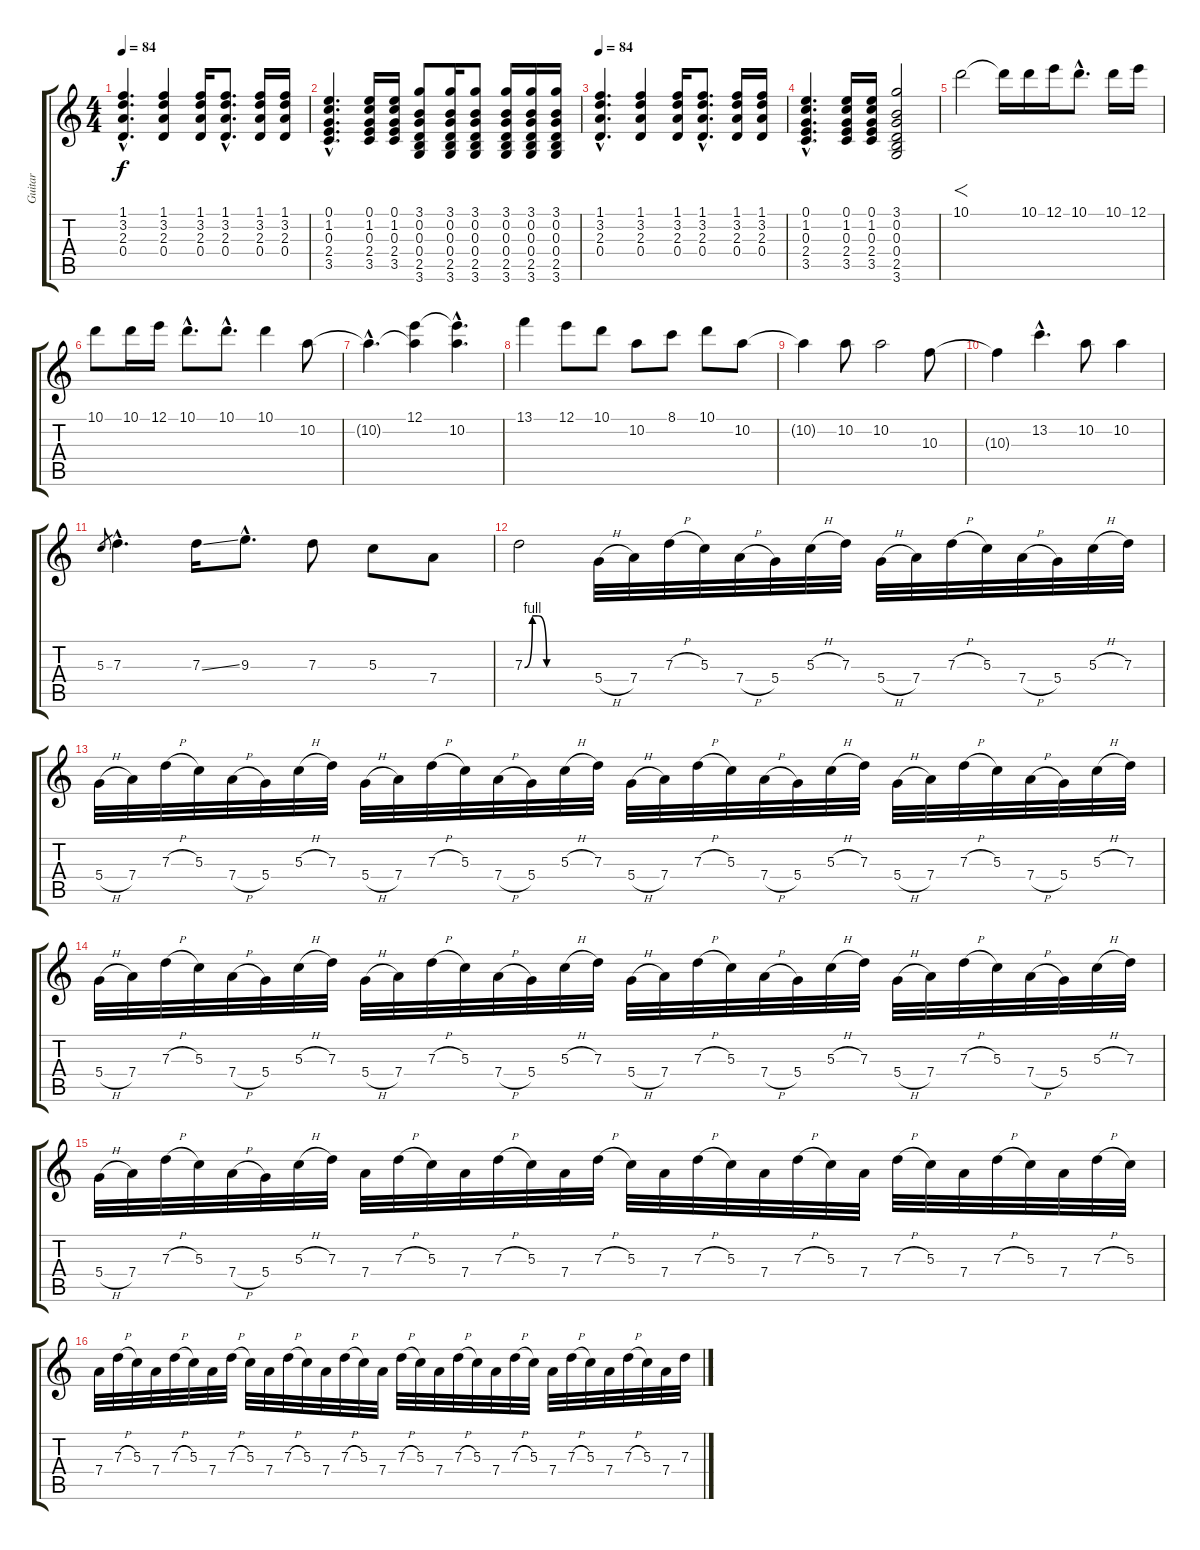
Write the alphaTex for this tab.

\track ("Guitar" "Guitar") {instrument overdrivenguitar}
\staff {score tabs}
\tuning (E4 B3 G3 D3 A2 E2) {hide}
\ts (4 4)
\tempo 84
\clef g2
\ks c
(1.1{hac} 3.2{hac} 2.3{hac} 0.4{hac}).4{d dy f} (1.1 3.2 2.3 0.4).4 (1.1 3.2 2.3 0.4).16 (1.1{hac} 3.2{hac} 2.3{hac} 0.4{hac}).8{d} (1.1 3.2 2.3 0.4).16 (1.1 3.2 2.3 0.4).16 |
(0.1{hac} 1.2{hac} 0.3{hac} 2.4{hac} 3.5{hac}).4{d} (0.1 1.2 0.3 2.4 3.5).16 (0.1 1.2 0.3 2.4 3.5).16 (3.1 0.2 0.3 0.4 2.5 3.6).8 (3.1 0.2 0.3 0.4 2.5 3.6).16 (3.1 0.2 0.3 0.4 2.5 3.6).8 (3.1 0.2 0.3 0.4 2.5 3.6).16 (3.1 0.2 0.3 0.4 2.5 3.6).16 (3.1 0.2 0.3 0.4 2.5 3.6).16 |
\tempo 84
(1.1{hac} 3.2{hac} 2.3{hac} 0.4{hac}).4{d} (1.1 3.2 2.3 0.4).4 (1.1 3.2 2.3 0.4).16 (1.1{hac} 3.2{hac} 2.3{hac} 0.4{hac}).8{d} (1.1 3.2 2.3 0.4).16 (1.1 3.2 2.3 0.4).16 |
(0.1{hac} 1.2{hac} 0.3{hac} 2.4{hac} 3.5{hac}).4{d} (0.1 1.2 0.3 2.4 3.5).16 (0.1 1.2 0.3 2.4 3.5).16 (3.1 0.2 0.3 0.4 2.5 3.6).2 |
10.1.2{f} 10.1{t}.16 10.1.16 12.1.16 10.1{hac}.8{d} 10.1.16 12.1.16 |
10.1.8 10.1.16 12.1.16 10.1{hac}.8{d} 10.1{hac}.8{d} 10.1.4 10.2.8 |
10.2{hac t}.4{d} (12.1 10.2{t}).4 (12.1{hac t} 10.2{hac}).4{d} |
13.1.4 12.1.8 10.1.8 10.2.8 8.1.8 10.1.8 10.2.8 |
10.2{t}.4 10.2.8 10.2.2 10.3.8 |
10.3{t}.4 13.2{hac}.4{d} 10.2.8 10.2.4 |
5.3.8{gr} 7.3{hac}.4{d} 7.3{ss}.16 9.3{hac}.8{d} 7.3.8 5.3.8 7.4.8 |
7.3{be (custom 0 0 7 4 12 4 20 0 60 0)}.2 5.4{h}.32 7.4.32 7.3{h}.32 5.3.32 7.4{h}.32 5.4.32 5.3{h}.32 7.3.32 5.4{h}.32 7.4.32 7.3{h}.32 5.3.32 7.4{h}.32 5.4.32 5.3{h}.32 7.3.32 |
5.4{h}.32 7.4.32 7.3{h}.32 5.3.32 7.4{h}.32 5.4.32 5.3{h}.32 7.3.32 5.4{h}.32 7.4.32 7.3{h}.32 5.3.32 7.4{h}.32 5.4.32 5.3{h}.32 7.3.32 5.4{h}.32 7.4.32 7.3{h}.32 5.3.32 7.4{h}.32 5.4.32 5.3{h}.32 7.3.32 5.4{h}.32 7.4.32 7.3{h}.32 5.3.32 7.4{h}.32 5.4.32 5.3{h}.32 7.3.32 |
5.4{h}.32 7.4.32 7.3{h}.32 5.3.32 7.4{h}.32 5.4.32 5.3{h}.32 7.3.32 5.4{h}.32 7.4.32 7.3{h}.32 5.3.32 7.4{h}.32 5.4.32 5.3{h}.32 7.3.32 5.4{h}.32 7.4.32 7.3{h}.32 5.3.32 7.4{h}.32 5.4.32 5.3{h}.32 7.3.32 5.4{h}.32 7.4.32 7.3{h}.32 5.3.32 7.4{h}.32 5.4.32 5.3{h}.32 7.3.32 |
5.4{h}.32 7.4.32 7.3{h}.32 5.3.32 7.4{h}.32 5.4.32 5.3{h}.32 7.3.32 7.4.32 7.3{h}.32 5.3.32 7.4.32 7.3{h}.32 5.3.32 7.4.32 7.3{h}.32 5.3.32 7.4.32 7.3{h}.32 5.3.32 7.4.32 7.3{h}.32 5.3.32 7.4.32 7.3{h}.32 5.3.32 7.4.32 7.3{h}.32 5.3.32 7.4.32 7.3{h}.32 5.3.32 |
7.4.32 7.3{h}.32 5.3.32 7.4.32 7.3{h}.32 5.3.32 7.4.32 7.3{h}.32 5.3.32 7.4.32 7.3{h}.32 5.3.32 7.4.32 7.3{h}.32 5.3.32 7.4.32 7.3{h}.32 5.3.32 7.4.32 7.3{h}.32 5.3.32 7.4.32 7.3{h}.32 5.3.32 7.4.32 7.3{h}.32 5.3.32 7.4.32 7.3{h}.32 5.3.32 7.4.32 7.3{h}.32
